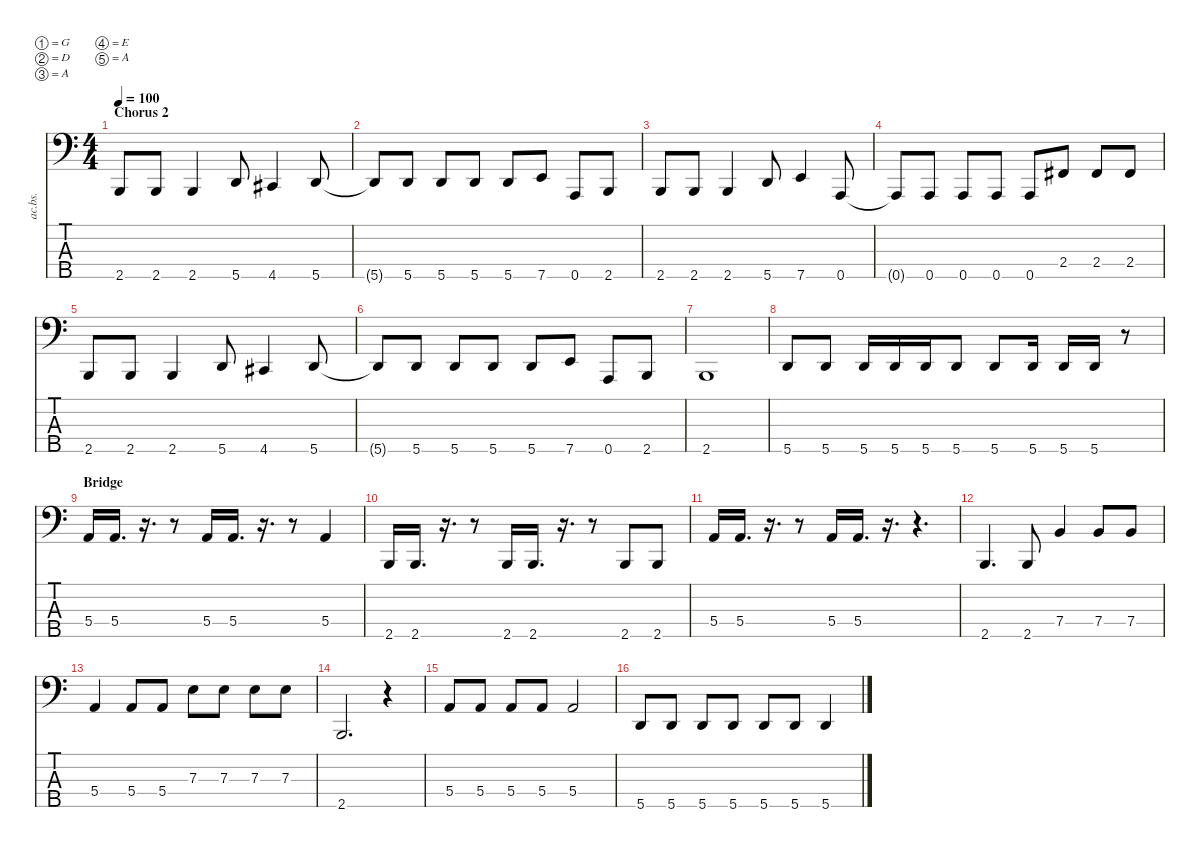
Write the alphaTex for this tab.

\defaultSystemsLayout 4
\hideDynamics
\bracketExtendMode nobrackets
\otherSystemsTrackNameOrientation horizontal
\track ("Liang" "ac.bs.") {instrument acousticbass}
\staff {score tabs}
\tuning (G2 D2 A1 E1 A0)
\ts (4 4)
\section ("" "Chorus 2")
\tempo 100
\clef f4
\ks c
2.5.8{dy mf beam Up} 2.5.8{beam Up} 2.5.4{beam Up} 5.5.8{beam Up} 4.5{acc #}.4{beam Up} 5.5.8{beam Up} |
5.5{t}.8{beam Up} 5.5.8{beam Up} 5.5.8{beam Up} 5.5.8{beam Up} 5.5.8{beam Up} 7.5.8{beam Up} 0.5.8{beam Up} 2.5.8{beam Up} |
2.5.8{beam Up} 2.5.8{beam Up} 2.5.4{beam Up} 5.5.8{beam Up} 7.5.4{beam Up} 0.5.8{beam Up} |
0.5{t}.8{beam Up} 0.5.8{beam Up} 0.5.8{beam Up} 0.5.8{beam Up} 0.5.8{beam Up} 2.4{acc #}.8{beam Up} 2.4{acc #}.8{beam Up} 2.4{acc #}.8{beam Up} |
2.5.8{beam Up} 2.5.8{beam Up} 2.5.4{beam Up} 5.5.8{beam Up} 4.5{acc #}.4{beam Up} 5.5.8{beam Up} |
5.5{t}.8{beam Up} 5.5.8{beam Up} 5.5.8{beam Up} 5.5.8{beam Up} 5.5.8{beam Up} 7.5.8{beam Up} 0.5.8{beam Up} 2.5.8{beam Up} |
2.5.1{beam Up} |
5.5.8{beam Up} 5.5.8{beam Up} 5.5.16{beam Up} 5.5.16{beam Up} 5.5.16{beam Up} 5.5.8{beam Up} 5.5.8{beam Up} 5.5.16{beam Up} 5.5.16{beam Up} 5.5.16{beam Up} r.8{beam Up} |
\section ("" "Bridge")
5.4.16{beam Up} 5.4.16{d beam Up} r.16{d beam Up} r.8{beam Up} 5.4.16{beam Up} 5.4.16{d beam Up} r.16{d beam Up} r.8{beam Up} 5.4.4{beam Up} |
2.5.16{beam Up} 2.5.16{d beam Up} r.16{d beam Up} r.8{beam Up} 2.5.16{beam Up} 2.5.16{d beam Up} r.16{d beam Up} r.8{beam Up} 2.5.8{beam Up} 2.5.8{beam Up} |
5.4.16{beam Up} 5.4.16{d beam Up} r.16{d beam Up} r.8{beam Up} 5.4.16{beam Up} 5.4.16{d beam Up} r.16{d beam Up} r.4{d beam Up} |
2.5.4{d beam Up} 2.5.8{beam Up} 7.4.4{beam Up} 7.4.8{beam Up} 7.4.8{beam Up} |
5.4.4{beam Up} 5.4.8{beam Up} 5.4.8{beam Up} 7.3.8{beam Down} 7.3.8{beam Down} 7.3.8{beam Down} 7.3.8{beam Down} |
2.5.2{d beam Up} r.4{beam Up} |
5.4.8{beam Up} 5.4.8{beam Up} 5.4.8{beam Up} 5.4.8{beam Up} 5.4.2{beam Up} |
5.5.8{beam Up} 5.5.8{beam Up} 5.5.8{beam Up} 5.5.8{beam Up} 5.5.8{beam Up} 5.5.8{beam Up} 5.5.4{beam Up}
